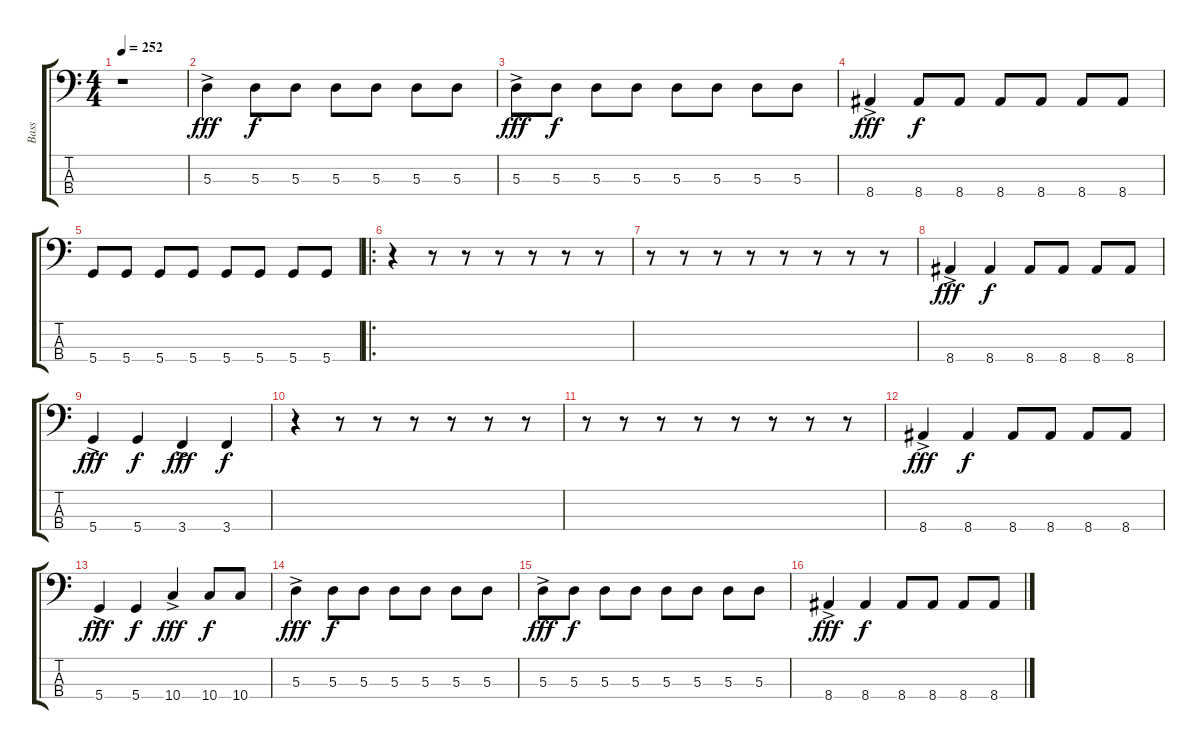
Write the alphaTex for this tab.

\track ("Bass" "Bass") {instrument electricbassfinger}
\staff {score tabs}
\tuning (G2 D2 A1 D1) {hide}
\ts (4 4)
\tempo 252
\clef f4
\ks c
r.1{dy fff instrument electricbassfinger} |
5.3{ac}.4 5.3.8{dy f} 5.3.8 5.3.8 5.3.8 5.3.8 5.3.8 |
5.3{ac}.8{dy fff} 5.3.8{dy f} 5.3.8 5.3.8 5.3.8 5.3.8 5.3.8 5.3.8 |
8.4{ac}.4{dy fff} 8.4.8{dy f} 8.4.8 8.4.8 8.4.8 8.4.8 8.4.8 |
5.4.8 5.4.8 5.4.8 5.4.8 5.4.8 5.4.8 5.4.8 5.4.8 |
\ro
r.4 r.8 r.8 r.8 r.8 r.8 r.8 |
r.8 r.8 r.8 r.8 r.8 r.8 r.8 r.8 |
8.4{ac}.4{dy fff} 8.4.4{dy f} 8.4.8 8.4.8 8.4.8 8.4.8 |
5.4{ac}.4{dy fff} 5.4.4{dy f} 3.4{ac}.4{dy fff} 3.4.4{dy f} |
r.4 r.8 r.8 r.8 r.8 r.8 r.8 |
r.8 r.8 r.8 r.8 r.8 r.8 r.8 r.8 |
8.4{ac}.4{dy fff} 8.4.4{dy f} 8.4.8 8.4.8 8.4.8 8.4.8 |
5.4{ac}.4{dy fff} 5.4.4{dy f} 10.4{ac}.4{dy fff} 10.4.8{dy f} 10.4.8 |
5.3{ac}.4{dy fff} 5.3.8{dy f} 5.3.8 5.3.8 5.3.8 5.3.8 5.3.8 |
5.3{ac}.8{dy fff} 5.3.8{dy f} 5.3.8 5.3.8 5.3.8 5.3.8 5.3.8 5.3.8 |
8.4{ac}.4{dy fff} 8.4.4{dy f} 8.4.8 8.4.8 8.4.8 8.4.8
